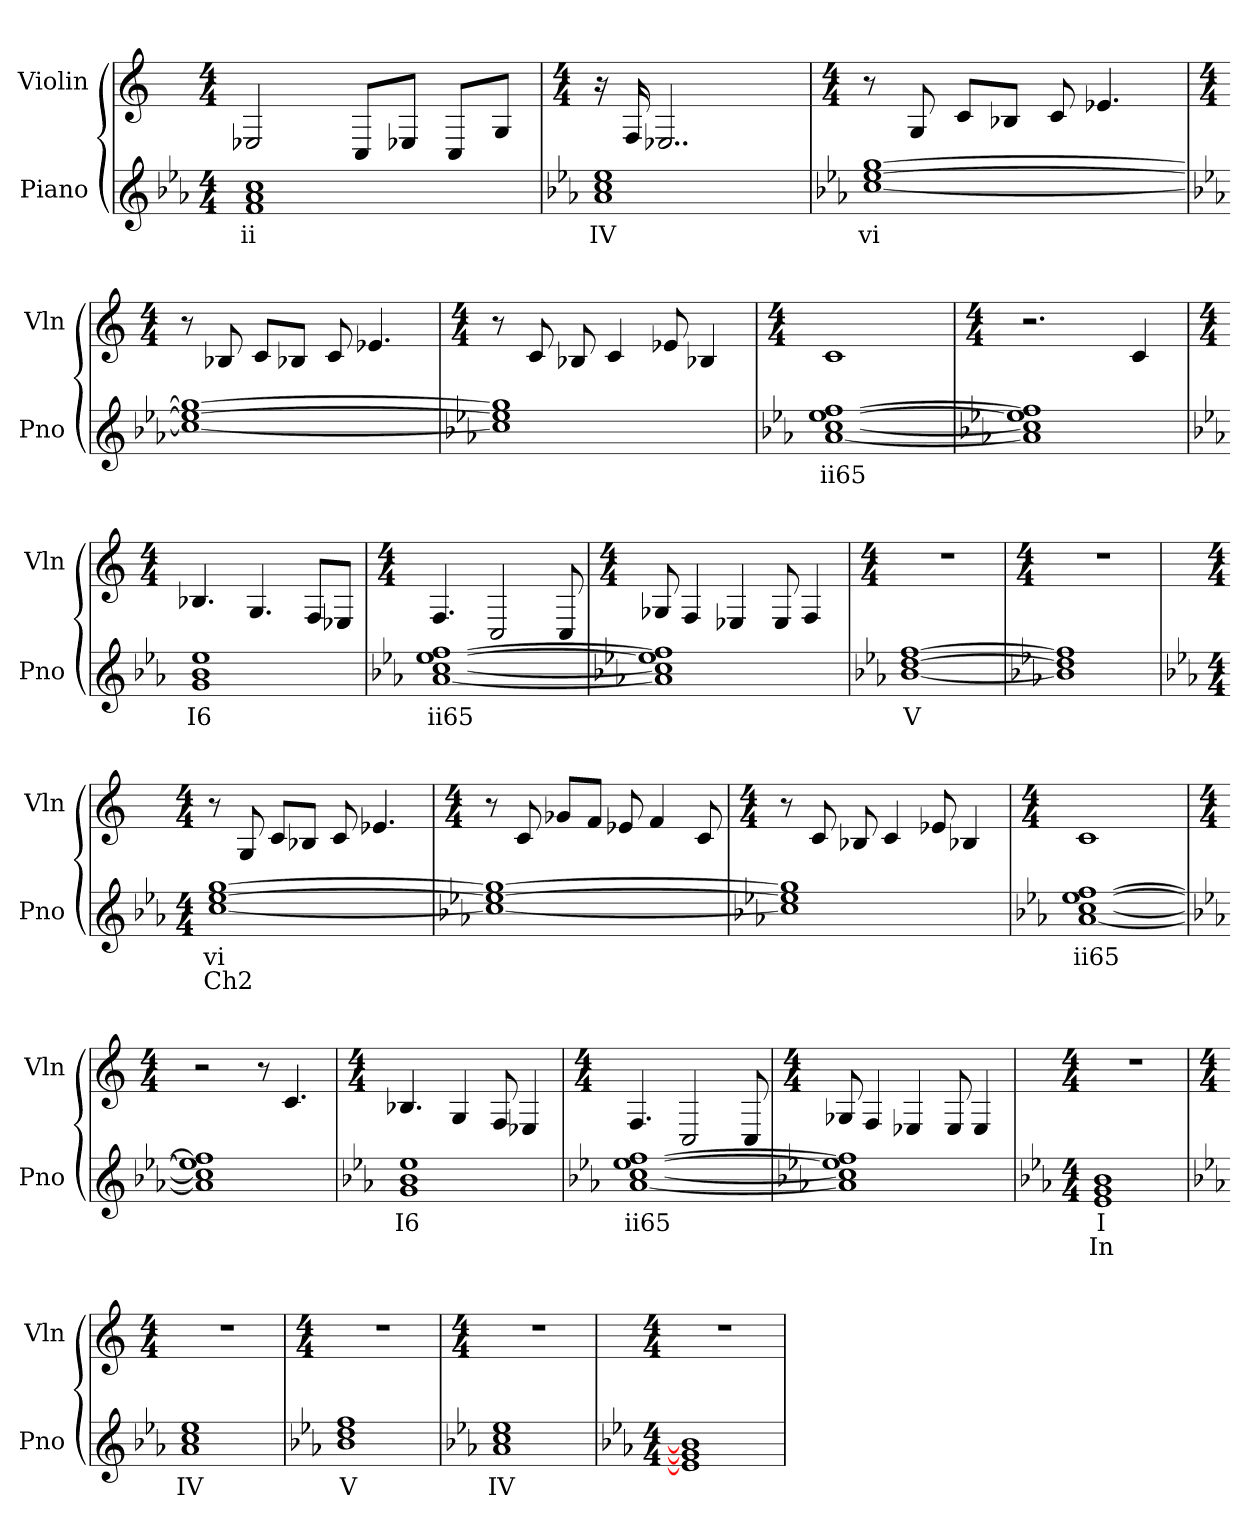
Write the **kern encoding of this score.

**kern	**text	**text	**kern
*part2	*part2	*part2	*part1
*staff2	*staff2	*staff2	*staff1
*I"Piano	*	*	*I"Violin
*I'Pno	*	*	*I'Vln
*k[b-e-a-]	*	*	*
*E-:	*	*	*
*M4/4	*	*	*M4/4
=	=	=	=
1f 1a- 1cc	ii	.	2E-X
.	.	.	8CL
.	.	.	8E-XJ
.	.	.	8CL
.	.	.	8GJ
=	=	=	=
*k[b-e-a-]	*	*	*
*E-:	*	*	*
*	*	*	*M4/4
1a- 1cc 1ee-	IV	.	16r
.	.	.	16F
.	.	.	2..E-X
=	=	=	=
*k[b-e-a-]	*	*	*
*E-:	*	*	*
*	*	*	*M4/4
[1cc [1ee- [1gg	vi	.	8r
.	.	.	8G
.	.	.	8cL
.	.	.	8B-XJ
.	.	.	8c
.	.	.	4.e-X
=	=	=	=
*k[b-e-a-]	*	*	*
*E-:	*	*	*
*	*	*	*M4/4
1cc_ 1ee-_ 1gg_	.	.	8r
.	.	.	8B-X
.	.	.	8cL
.	.	.	8B-XJ
.	.	.	8c
.	.	.	4.e-X
=	=	=	=
*k[b-e-a-]	*	*	*
*E-:	*	*	*
*	*	*	*M4/4
1cc] 1ee-] 1gg]	.	.	8r
.	.	.	8c
.	.	.	8B-X
.	.	.	4c
.	.	.	8e-X
.	.	.	4B-X
=	=	=	=
*k[b-e-a-]	*	*	*
*E-:	*	*	*
*	*	*	*M4/4
[1a- [1cc [1ee- [1ff	ii65	.	1c
=	=	=	=
*k[b-e-a-]	*	*	*
*E-:	*	*	*
*	*	*	*M4/4
1a-] 1cc] 1ee-] 1ff]	.	.	2.r
.	.	.	4c
=	=	=	=
*k[b-e-a-]	*	*	*
*E-:	*	*	*
*	*	*	*M4/4
1g 1b- 1ee-	I6	.	4.B-X
.	.	.	4.G
.	.	.	8FL
.	.	.	8E-XJ
=	=	=	=
*k[b-e-a-]	*	*	*
*E-:	*	*	*
*	*	*	*M4/4
[1a- [1cc [1ee- [1ff	ii65	.	4.F
.	.	.	2C
.	.	.	8C
=	=	=	=
*k[b-e-a-]	*	*	*
*E-:	*	*	*
*	*	*	*M4/4
1a-] 1cc] 1ee-] 1ff]	.	.	8G-X
.	.	.	4F
.	.	.	4E-X
.	.	.	8E-
.	.	.	4F
=	=	=	=
*k[b-e-a-]	*	*	*
*E-:	*	*	*
*	*	*	*M4/4
[1b- [1dd [1ff	V	.	1r
=	=	=	=
*k[b-e-a-]	*	*	*
*E-:	*	*	*
*	*	*	*M4/4
1b-] 1dd] 1ff]	.	.	1r
=	=	=	=
*k[b-e-a-]	*	*	*
*E-:	*	*	*
*M4/4	*	*	*M4/4
[1cc [1ee- [1gg	vi	Ch2	8r
.	.	.	8G
.	.	.	8cL
.	.	.	8B-XJ
.	.	.	8c
.	.	.	4.e-X
=	=	=	=
*k[b-e-a-]	*	*	*
*E-:	*	*	*
*	*	*	*M4/4
1cc_ 1ee-_ 1gg_	.	.	8r
.	.	.	8c
.	.	.	8g-XL
.	.	.	8fJ
.	.	.	8e-X
.	.	.	4f
.	.	.	8c
=	=	=	=
*k[b-e-a-]	*	*	*
*E-:	*	*	*
*	*	*	*M4/4
1cc] 1ee-] 1gg]	.	.	8r
.	.	.	8c
.	.	.	8B-X
.	.	.	4c
.	.	.	8e-X
.	.	.	4B-X
=	=	=	=
*k[b-e-a-]	*	*	*
*E-:	*	*	*
*	*	*	*M4/4
[1a- [1cc [1ee- [1ff	ii65	.	1c
=	=	=	=
*k[b-e-a-]	*	*	*
*E-:	*	*	*
*	*	*	*M4/4
1a-] 1cc] 1ee-] 1ff]	.	.	2r
.	.	.	8r
.	.	.	4.c
=	=	=	=
*k[b-e-a-]	*	*	*
*E-:	*	*	*
*	*	*	*M4/4
1g 1b- 1ee-	I6	.	4.B-X
.	.	.	4G
.	.	.	8F
.	.	.	4E-X
=	=	=	=
*k[b-e-a-]	*	*	*
*E-:	*	*	*
*	*	*	*M4/4
[1a- [1cc [1ee- [1ff	ii65	.	4.F
.	.	.	2C
.	.	.	8C
=	=	=	=
*k[b-e-a-]	*	*	*
*E-:	*	*	*
*	*	*	*M4/4
1a-] 1cc] 1ee-] 1ff]	.	.	8G-X
.	.	.	4F
.	.	.	4E-X
.	.	.	8E-
.	.	.	4E-
=	=	=	=
*k[b-e-a-]	*	*	*
*E-:	*	*	*
*M4/4	*	*	*M4/4
1e- 1g 1b-	I	In	1r
=	=	=	=
*k[b-e-a-]	*	*	*
*E-:	*	*	*
*	*	*	*M4/4
1a- 1cc 1ee-	IV	.	1r
=	=	=	=
*k[b-e-a-]	*	*	*
*E-:	*	*	*
*	*	*	*M4/4
1b- 1dd 1ff	V	.	1r
=	=	=	=
*k[b-e-a-]	*	*	*
*E-:	*	*	*
*	*	*	*M4/4
1a- 1cc 1ee-	IV	.	1r
=	=	=	=
*k[b-e-a-]	*	*	*
*E-:	*	*	*
*M4/4	*	*	*M4/4
1e-] 1g] 1b-]	.	.	1r
=	=	=	=
*-	*-	*-	*-
